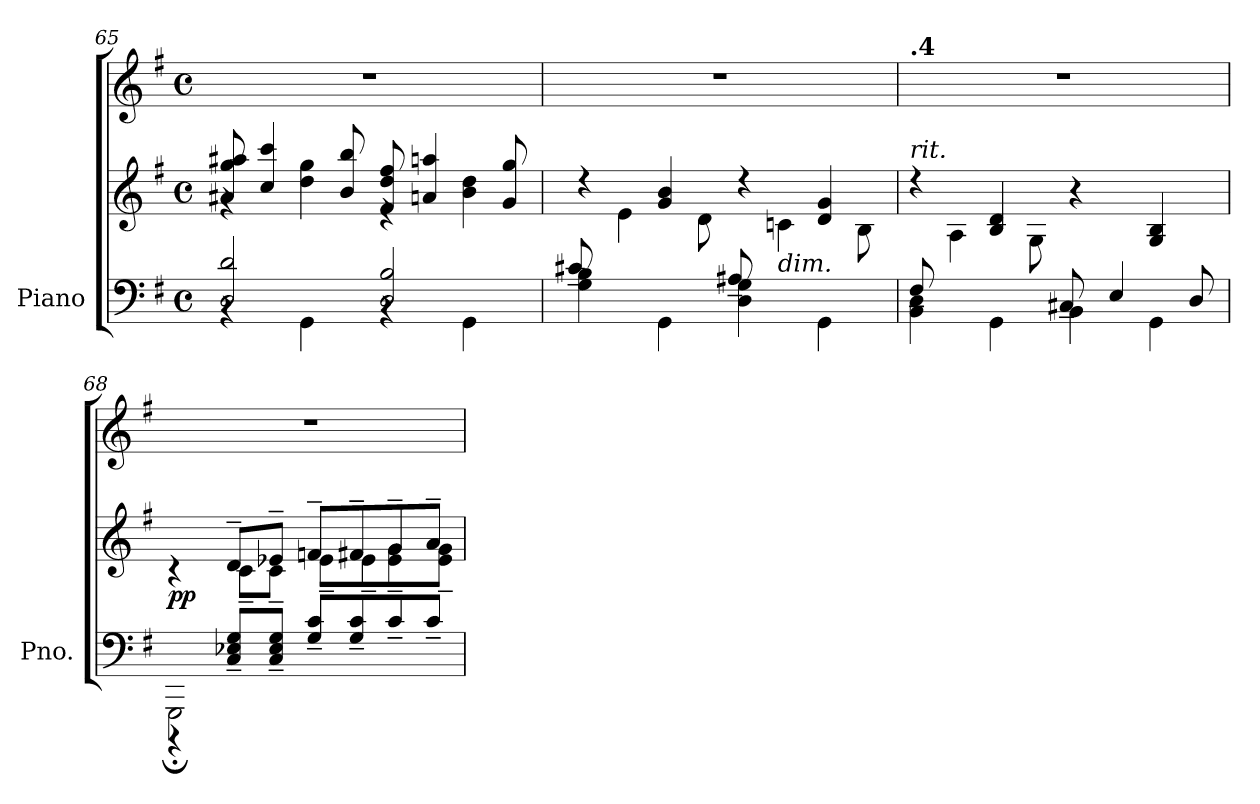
**kern	**kern	**kern	**dynam
*part1	*part1	*part1	*part1
*staff3	*staff2	*staff1	*staff1/2/3
*I"Piano	*	*	*
*I'Pno.	*	*	*
!!LO:LB:g=z
*clefF4	*clefG2	*clefG2	*
*k[f#]	*k[f#]	*k[f#]	*
*M4/4	*M4/4	*M4/4	*
*met(c)	*met(c)	*met(c)	*
=65	=65	=65	=65
*^	*^	*	*
4rBB	2D/ 2d/	8a#X/ 8gg/ 8aa#X/	4rg	1r	.
.	.	4cc/ 4ccc/	.	.	.
4GG\	.	.	4dd\ 4gg\	.	.
.	.	8b/ 8bb/	.	.	.
4rBB	2D/ 2B/	8f#/ 8dd/ 8ff#/	4re	.	.
.	.	4an/ 4aan/	.	.	.
4GG\	.	.	4b\ 4dd\	.	.
.	.	8g/ 8gg/	.	.	.
=66	=66	=66	=66	=66	=66
4G\ 4B\	8c#X~/	4r	8ryy	1r	.
.	4.ryy	.	4e\	.	.
4GG\	.	4g/ 4b/	.	.	.
.	.	.	8d\	.	.
4D\ 4G\	8A#X~/	4r	8ryy	.	.
!	!LO:TX:a:i:t=dim.	!	!	!	!
.	4.ryy	.	4cn\	.	.
4GG\	.	4d/ 4g/	.	.	.
.	.	.	8B\	.	.
=67	=67	=67	=67	=67	=67
*	*	*	*	*MM51	*
!	!	!	!	!LO:TX:a:B:t=.4	!
!	!	!LO:TX:a:i:t=rit.	!	!	!
4BB\ 4D\	8F#~/	4r	8ryy	1r	.
.	4.ryy	.	4A\	.	.
4GG\	.	4B/ 4d/	.	.	.
.	.	.	8G\	.	.
4BB\	8C#X~/	4r	2ryy	.	.
.	4E/	.	.	.	.
4GG\	.	4G/ 4B/	.	.	.
.	8D/	.	.	.	.
=68	=68	=68	=68	=68	=68
*	*	*	*	*MM40	*
!	!	!	!	!	!LO:DY:b=2
2GGG\	4r;<	4rc	4ryy	1r	pp
.	8C/~ 8E-X/~ 8G/~L	8d~/L	8c~\L	.	.
.	8C/~ 8E-/~ 8G/~J	8e-X~/J	8c~\J	.	.
2ryy	8G/~ 8c/~L	8fn~/L	8e-~\L	.	.
.	8G/~ 8c/~	8f#X~/	8e-~\	.	.
.	8c~/	8g~/	8e-\~ 8g\~	.	.
.	8c~/J	8a~/J	8e-\~ 8g\~J	.	.
*v	*v	*	*	*	*
*	*v	*v	*	*
=	=	=	=
*-	*-	*-	*-
